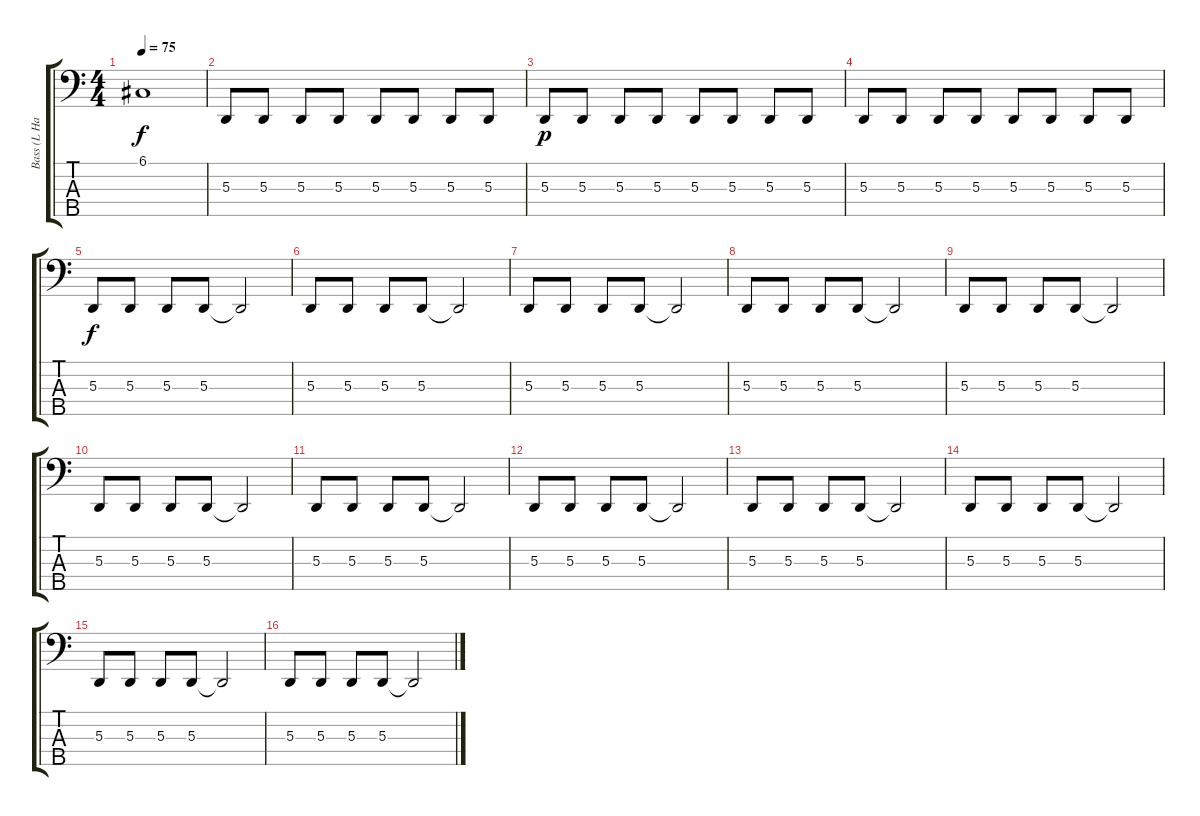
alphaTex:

\track ("Bass (L Hand)" "Bass (L Ha") {instrument brightacousticpiano}
\staff {score tabs}
\tuning (G2 D2 A1 E1 B0) {hide}
\ts (4 4)
\tempo 75
\clef f4
\ks c
6.1.1{dy f} |
5.3.8{volume 2} 5.3.8 5.3.8 5.3.8 5.3.8 5.3.8 5.3.8 5.3.8 |
5.3.8{dy p} 5.3.8 5.3.8 5.3.8 5.3.8 5.3.8 5.3.8 5.3.8 |
5.3.8 5.3.8 5.3.8 5.3.8 5.3.8 5.3.8 5.3.8 5.3.8 |
5.3.8{dy f} 5.3.8 5.3.8 5.3.8 5.3{t}.2 |
5.3.8 5.3.8 5.3.8 5.3.8 5.3{t}.2 |
5.3.8 5.3.8 5.3.8 5.3.8 5.3{t}.2 |
5.3.8 5.3.8 5.3.8 5.3.8 5.3{t}.2 |
5.3.8 5.3.8 5.3.8 5.3.8 5.3{t}.2 |
5.3.8 5.3.8 5.3.8 5.3.8 5.3{t}.2 |
5.3.8 5.3.8 5.3.8 5.3.8 5.3{t}.2 |
5.3.8 5.3.8 5.3.8 5.3.8 5.3{t}.2 |
5.3.8 5.3.8 5.3.8 5.3.8 5.3{t}.2 |
5.3.8 5.3.8 5.3.8 5.3.8 5.3{t}.2 |
5.3.8 5.3.8 5.3.8 5.3.8 5.3{t}.2 |
5.3.8 5.3.8 5.3.8 5.3.8 5.3{t}.2
